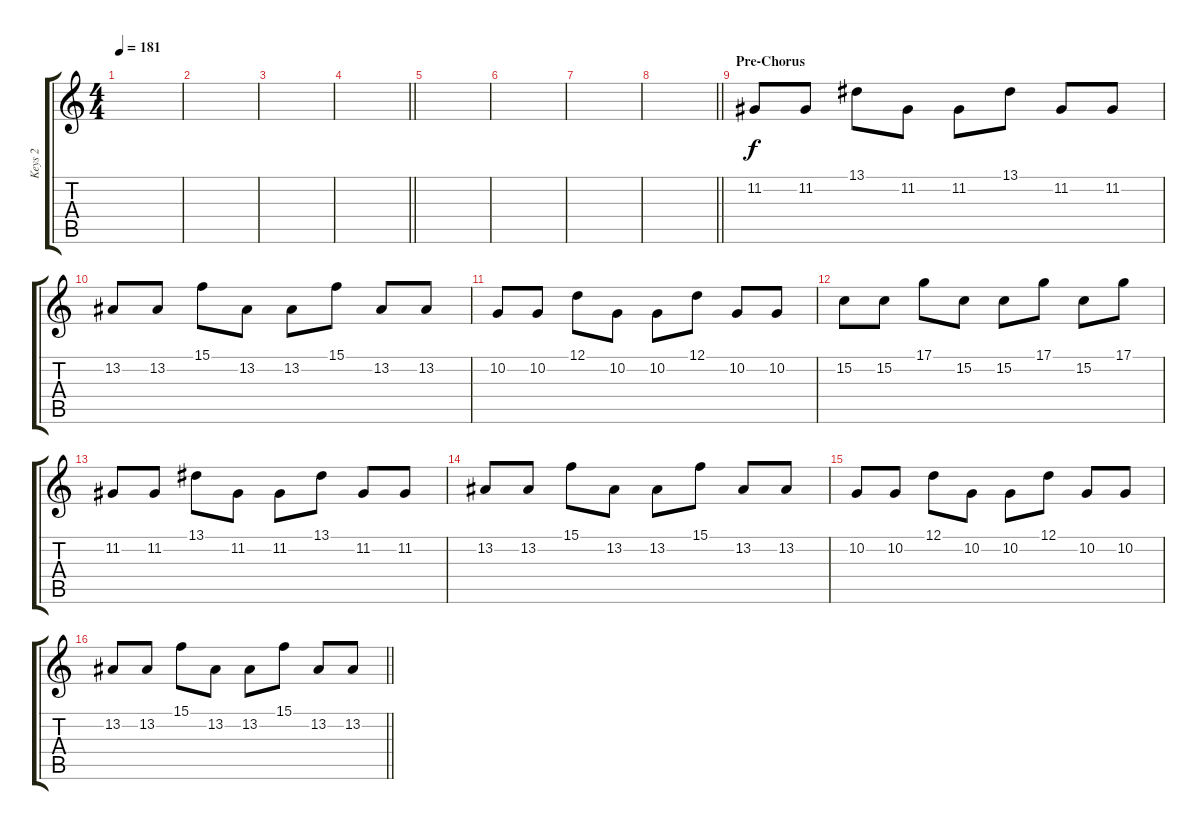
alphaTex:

\track ("Keys 2" "Keys 2") {instrument lead1square}
\staff {score tabs}
\tuning (D4 A3 F3 C3 G2 C2) {hide}
\ts (4 4)
\tempo 181
\clef g2
\ks c
|
|
|
\barLineRight lightlight
|
|
|
|
\barLineRight lightlight
|
\section ("" "Pre-Chorus")
11.2.8 11.2.8 13.1.8 11.2.8 11.2.8 13.1.8 11.2.8 11.2.8 |
13.2.8 13.2.8 15.1.8 13.2.8 13.2.8 15.1.8 13.2.8 13.2.8 |
10.2.8 10.2.8 12.1.8 10.2.8 10.2.8 12.1.8 10.2.8 10.2.8 |
15.2.8 15.2.8 17.1.8 15.2.8 15.2.8 17.1.8 15.2.8 17.1.8 |
11.2.8 11.2.8 13.1.8 11.2.8 11.2.8 13.1.8 11.2.8 11.2.8 |
13.2.8 13.2.8 15.1.8 13.2.8 13.2.8 15.1.8 13.2.8 13.2.8 |
10.2.8 10.2.8 12.1.8 10.2.8 10.2.8 12.1.8 10.2.8 10.2.8 |
\barLineRight lightlight
13.2.8 13.2.8 15.1.8 13.2.8 13.2.8 15.1.8 13.2.8 13.2.8
